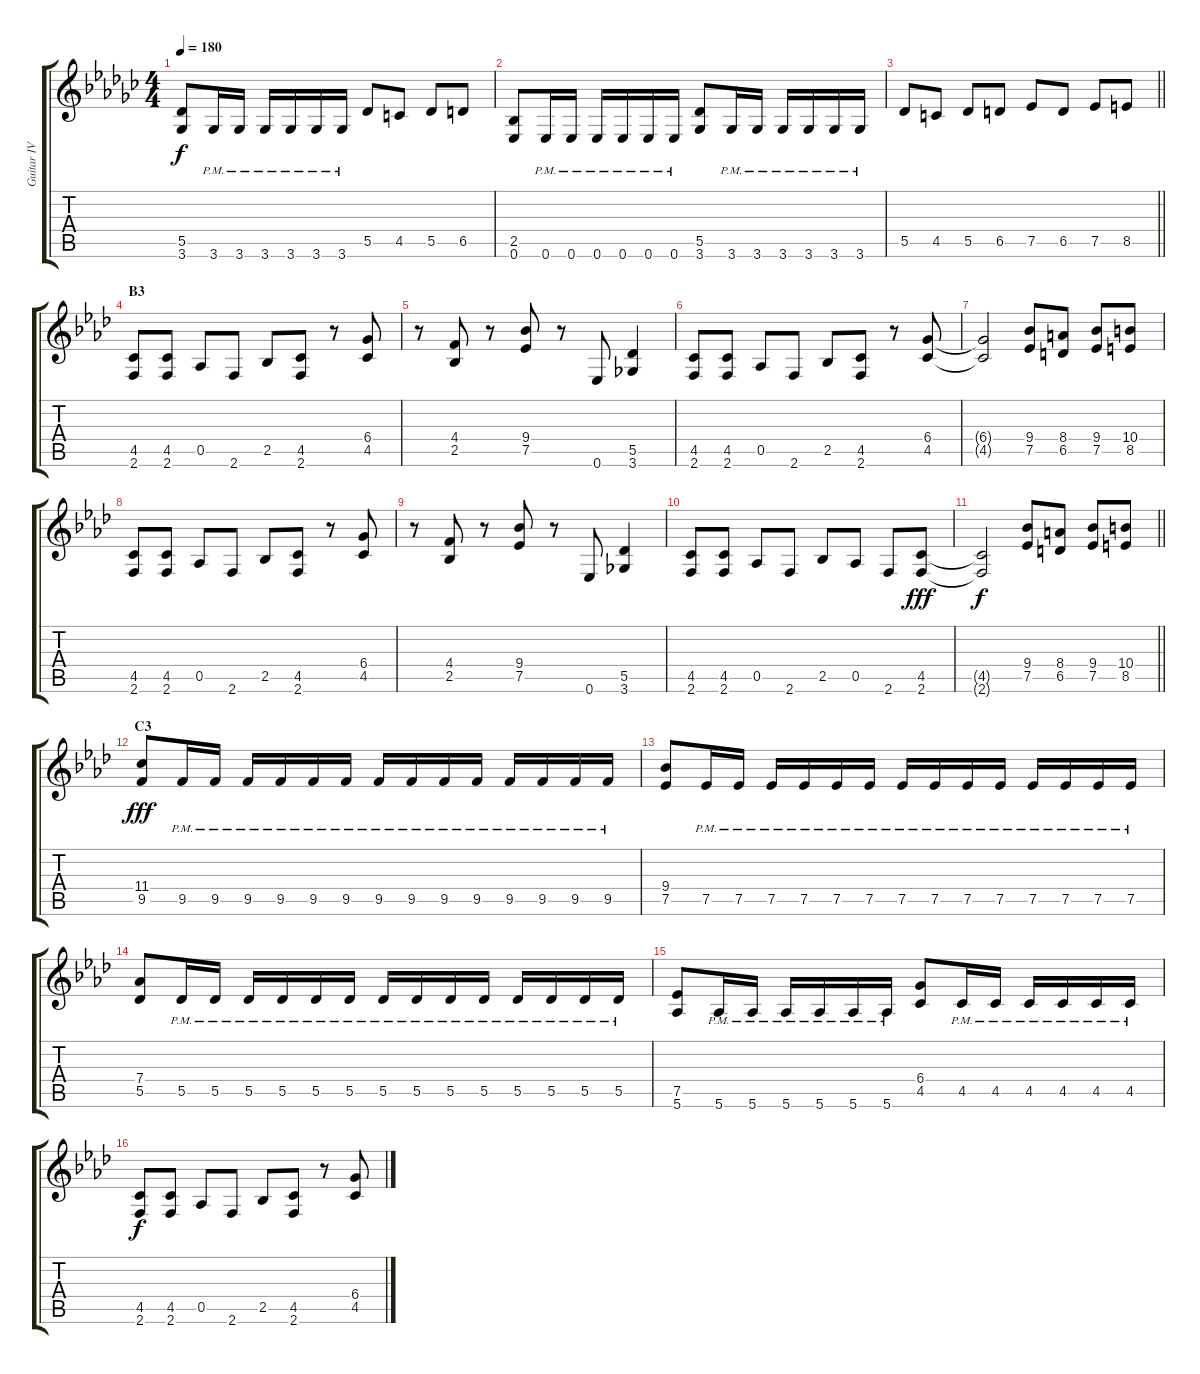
\track ("Guitar IV (Kawaguchi Norimi/\"Christina\")" "Guitar IV ") {instrument overdrivenguitar}
\staff {score tabs}
\tuning (Eb4 Bb3 Gb3 Db3 Ab2 Eb2) {hide}
\ts (4 4)
\tempo 180
\clef g2
\ks gb
(5.5 3.6).8{dy f} 3.6{pm}.16 3.6{pm}.16 3.6{pm}.16 3.6{pm}.16 3.6{pm}.16 3.6{pm}.16 5.5.8 4.5.8 5.5.8 6.5.8 |
(2.5 0.6).8 0.6{pm}.16 0.6{pm}.16 0.6{pm}.16 0.6{pm}.16 0.6{pm}.16 0.6{pm}.16 (5.5 3.6).8 3.6{pm}.16 3.6{pm}.16 3.6{pm}.16 3.6{pm}.16 3.6{pm}.16 3.6{pm}.16 |
\barLineRight lightlight
5.5.8 4.5.8 5.5.8 6.5.8 7.5.8 6.5.8 7.5.8 8.5.8 |
\section ("" "B3")
\ks ab
(4.5 2.6).8 (4.5 2.6).8 0.5.8 2.6.8 2.5.8 (4.5 2.6).8 r.8 (6.4 4.5).8 |
r.8 (4.4 2.5).8 r.8 (9.4 7.5).8 r.8 0.6.8 (5.5 3.6).4 |
(4.5 2.6).8 (4.5 2.6).8 0.5.8 2.6.8 2.5.8 (4.5 2.6).8 r.8 (6.4 4.5).8 |
(6.4{t} 4.5{t}).2 (9.4 7.5).8 (8.4 6.5).8 (9.4 7.5).8 (10.4 8.5).8 |
(4.5 2.6).8 (4.5 2.6).8 0.5.8 2.6.8 2.5.8 (4.5 2.6).8 r.8 (6.4 4.5).8 |
r.8 (4.4 2.5).8 r.8 (9.4 7.5).8 r.8 0.6.8 (5.5 3.6).4 |
(4.5 2.6).8 (4.5 2.6).8 0.5.8 2.6.8 2.5.8 0.5.8 2.6.8 (4.5 2.6).8{dy fff} |
\barLineRight lightlight
(4.5{t} 2.6{t}).2{dy f} (9.4 7.5).8 (8.4 6.5).8 (9.4 7.5).8 (10.4 8.5).8 |
\section ("" "C3")
(11.4 9.5).8{dy fff} 9.5{pm}.16 9.5{pm}.16 9.5{pm}.16 9.5{pm}.16 9.5{pm}.16 9.5{pm}.16 9.5{pm}.16 9.5{pm}.16 9.5{pm}.16 9.5{pm}.16 9.5{pm}.16 9.5{pm}.16 9.5{pm}.16 9.5{pm}.16 |
(9.4 7.5).8 7.5{pm}.16 7.5{pm}.16 7.5{pm}.16 7.5{pm}.16 7.5{pm}.16 7.5{pm}.16 7.5{pm}.16 7.5{pm}.16 7.5{pm}.16 7.5{pm}.16 7.5{pm}.16 7.5{pm}.16 7.5{pm}.16 7.5{pm}.16 |
(7.4 5.5).8 5.5{pm}.16 5.5{pm}.16 5.5{pm}.16 5.5{pm}.16 5.5{pm}.16 5.5{pm}.16 5.5{pm}.16 5.5{pm}.16 5.5{pm}.16 5.5{pm}.16 5.5{pm}.16 5.5{pm}.16 5.5{pm}.16 5.5{pm}.16 |
(7.5 5.6).8 5.6{pm}.16 5.6{pm}.16 5.6{pm}.16 5.6{pm}.16 5.6{pm}.16 5.6{pm}.16 (6.4 4.5).8 4.5{pm}.16 4.5{pm}.16 4.5{pm}.16 4.5{pm}.16 4.5{pm}.16 4.5{pm}.16 |
(4.5 2.6).8{dy f} (4.5 2.6).8 0.5.8 2.6.8 2.5.8 (4.5 2.6).8 r.8 (6.4 4.5).8
